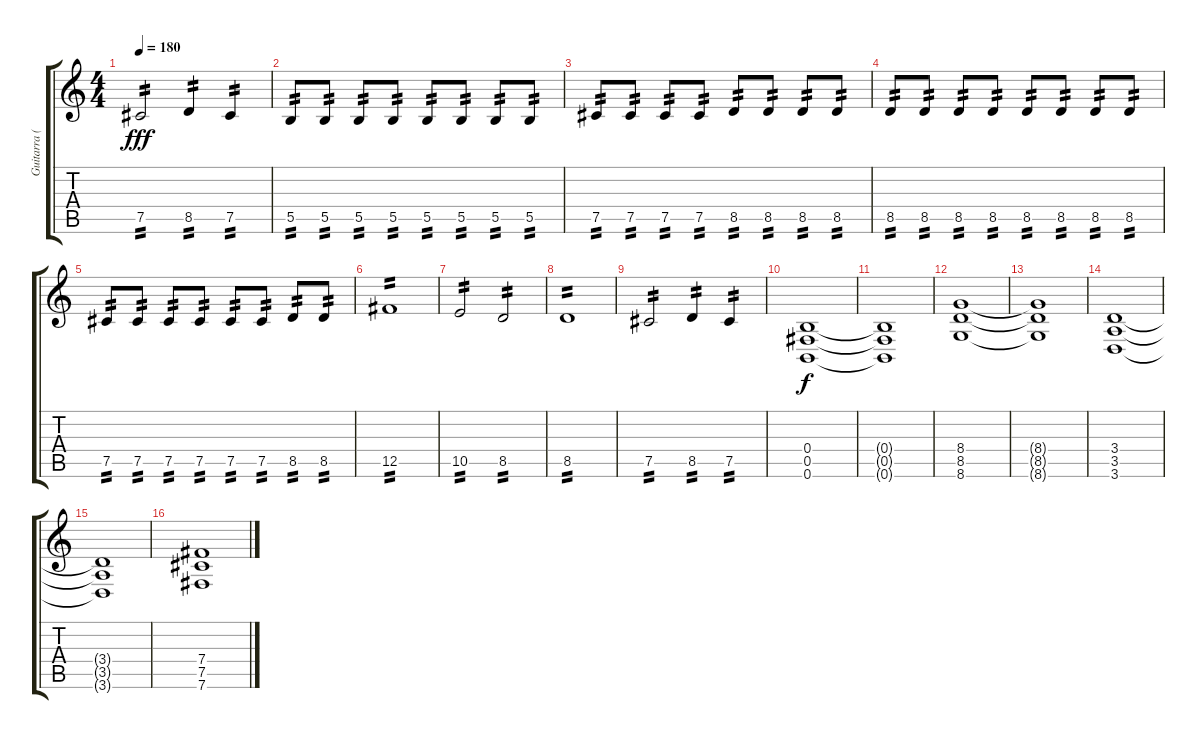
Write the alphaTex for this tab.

\track ("Guitarra (Alexis Ruiz)" "Guitarra (") {instrument distortionguitar}
\staff {score tabs}
\tuning (Db4 Ab3 E3 B2 Gb2 B1) {hide}
\ts (4 4)
\tempo 180
\clef g2
\ks c
7.5.2{tp 2 dy fff} 8.5.4{tp 2} 7.5.4{tp 2} |
5.5.8{tp 2} 5.5.8{tp 2} 5.5.8{tp 2} 5.5.8{tp 2} 5.5.8{tp 2} 5.5.8{tp 2} 5.5.8{tp 2} 5.5.8{tp 2} |
7.5.8{tp 2} 7.5.8{tp 2} 7.5.8{tp 2} 7.5.8{tp 2} 8.5.8{tp 2} 8.5.8{tp 2} 8.5.8{tp 2} 8.5.8{tp 2} |
8.5.8{tp 2} 8.5.8{tp 2} 8.5.8{tp 2} 8.5.8{tp 2} 8.5.8{tp 2} 8.5.8{tp 2} 8.5.8{tp 2} 8.5.8{tp 2} |
7.5.8{tp 2} 7.5.8{tp 2} 7.5.8{tp 2} 7.5.8{tp 2} 7.5.8{tp 2} 7.5.8{tp 2} 8.5.8{tp 2} 8.5.8{tp 2} |
12.5.1{tp 2} |
10.5.2{tp 2} 8.5.2{tp 2} |
8.5.1{tp 2} |
7.5.2{tp 2} 8.5.4{tp 2} 7.5.4{tp 2} |
(0.4 0.5 0.6).1{dy f volume 12} |
(0.4{t} 0.5{t} 0.6{t}).1 |
(8.4 8.5 8.6).1 |
(8.4{t} 8.5{t} 8.6{t}).1 |
(3.4 3.5 3.6).1 |
(3.4{t} 3.5{t} 3.6{t}).1 |
(7.4 7.5 7.6).1
